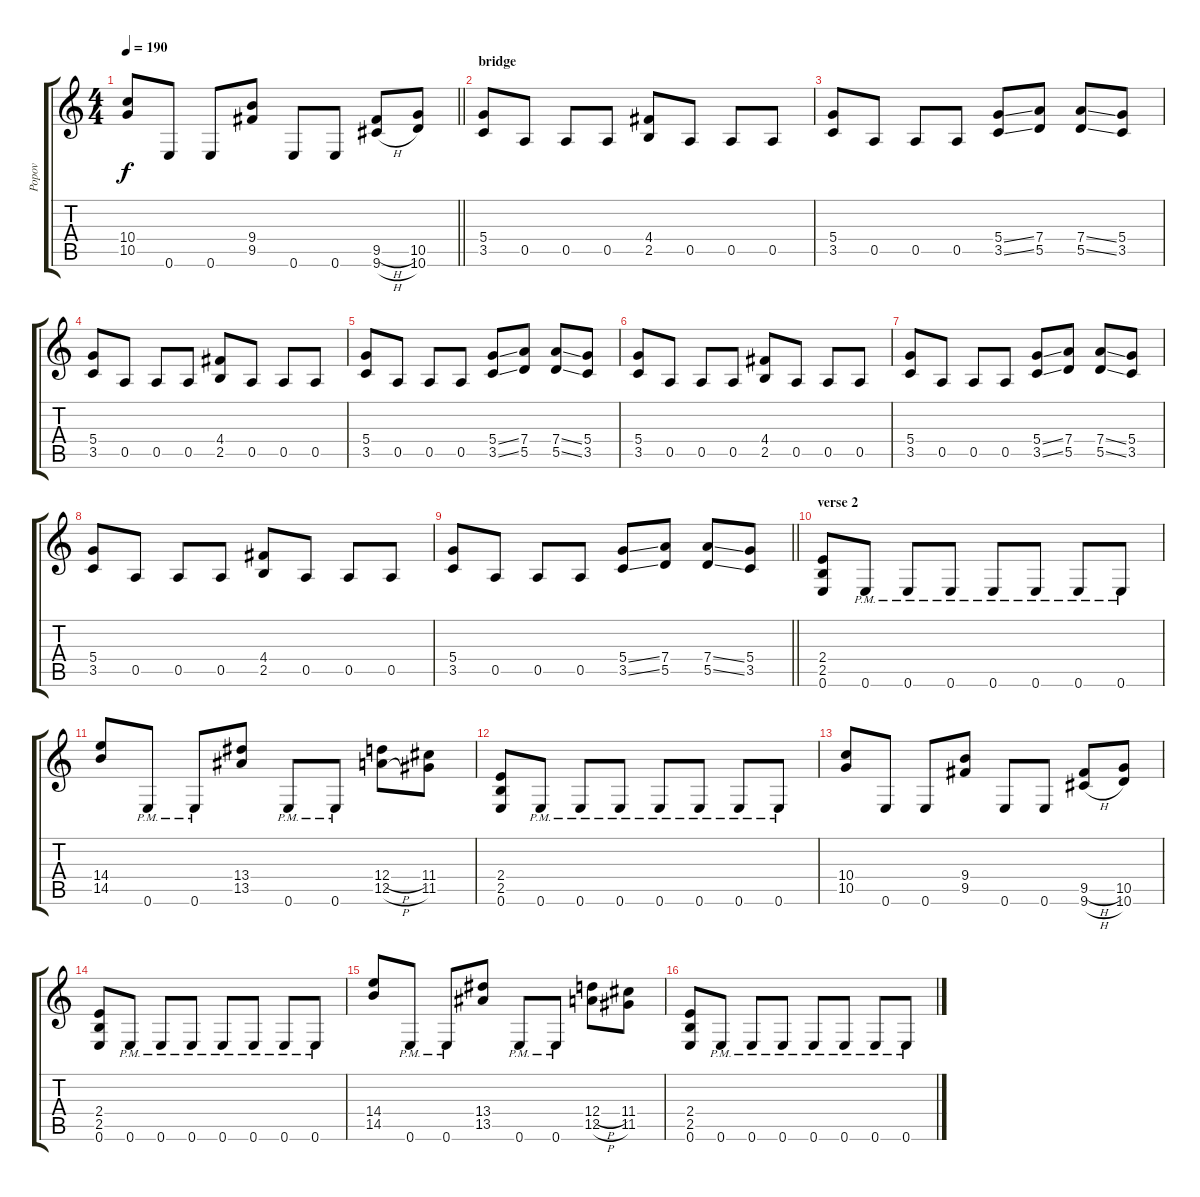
\track ("Popov" "Popov") {instrument distortionguitar}
\staff {score tabs}
\tuning (E4 B3 G3 D3 A2 E2) {hide}
\ts (4 4)
\tempo 190
\clef g2
\barLineRight lightlight
\ks c
(10.4 10.5).8{dy f} 0.6.8 0.6.8 (9.4 9.5).8 0.6.8 0.6.8 (9.5{h} 9.6{h}).8 (10.5 10.6).8 |
\section ("" "bridge")
(5.4 3.5).8 0.5.8 0.5.8 0.5.8 (4.4 2.5).8 0.5.8 0.5.8 0.5.8 |
(5.4 3.5).8 0.5.8 0.5.8 0.5.8 (5.4{ss} 3.5{ss}).8 (7.4 5.5).8 (7.4{ss} 5.5{ss}).8 (5.4 3.5).8 |
(5.4 3.5).8 0.5.8 0.5.8 0.5.8 (4.4 2.5).8 0.5.8 0.5.8 0.5.8 |
(5.4 3.5).8 0.5.8 0.5.8 0.5.8 (5.4{ss} 3.5{ss}).8 (7.4 5.5).8 (7.4{ss} 5.5{ss}).8 (5.4 3.5).8 |
(5.4 3.5).8 0.5.8 0.5.8 0.5.8 (4.4 2.5).8 0.5.8 0.5.8 0.5.8 |
(5.4 3.5).8 0.5.8 0.5.8 0.5.8 (5.4{ss} 3.5{ss}).8 (7.4 5.5).8 (7.4{ss} 5.5{ss}).8 (5.4 3.5).8 |
(5.4 3.5).8 0.5.8 0.5.8 0.5.8 (4.4 2.5).8 0.5.8 0.5.8 0.5.8 |
\barLineRight lightlight
(5.4 3.5).8 0.5.8 0.5.8 0.5.8 (5.4{ss} 3.5{ss}).8 (7.4 5.5).8 (7.4{ss} 5.5{ss}).8 (5.4 3.5).8 |
\section ("" "verse 2")
(2.4 2.5 0.6).8 0.6{pm}.8 0.6{pm}.8 0.6{pm}.8 0.6{pm}.8 0.6{pm}.8 0.6{pm}.8 0.6{pm}.8 |
(14.4 14.5).8 0.6{pm}.8 0.6{pm}.8 (13.4 13.5).8 0.6{pm}.8 0.6{pm}.8 (12.4{h} 12.5{h}).8 (11.4 11.5).8 |
(2.4 2.5 0.6).8 0.6{pm}.8 0.6{pm}.8 0.6{pm}.8 0.6{pm}.8 0.6{pm}.8 0.6{pm}.8 0.6{pm}.8 |
(10.4 10.5).8 0.6.8 0.6.8 (9.4 9.5).8 0.6.8 0.6.8 (9.5{h} 9.6{h}).8 (10.5 10.6).8 |
(2.4 2.5 0.6).8 0.6{pm}.8 0.6{pm}.8 0.6{pm}.8 0.6{pm}.8 0.6{pm}.8 0.6{pm}.8 0.6{pm}.8 |
(14.4 14.5).8 0.6{pm}.8 0.6{pm}.8 (13.4 13.5).8 0.6{pm}.8 0.6{pm}.8 (12.4{h} 12.5{h}).8 (11.4 11.5).8 |
(2.4 2.5 0.6).8 0.6{pm}.8 0.6{pm}.8 0.6{pm}.8 0.6{pm}.8 0.6{pm}.8 0.6{pm}.8 0.6{pm}.8
